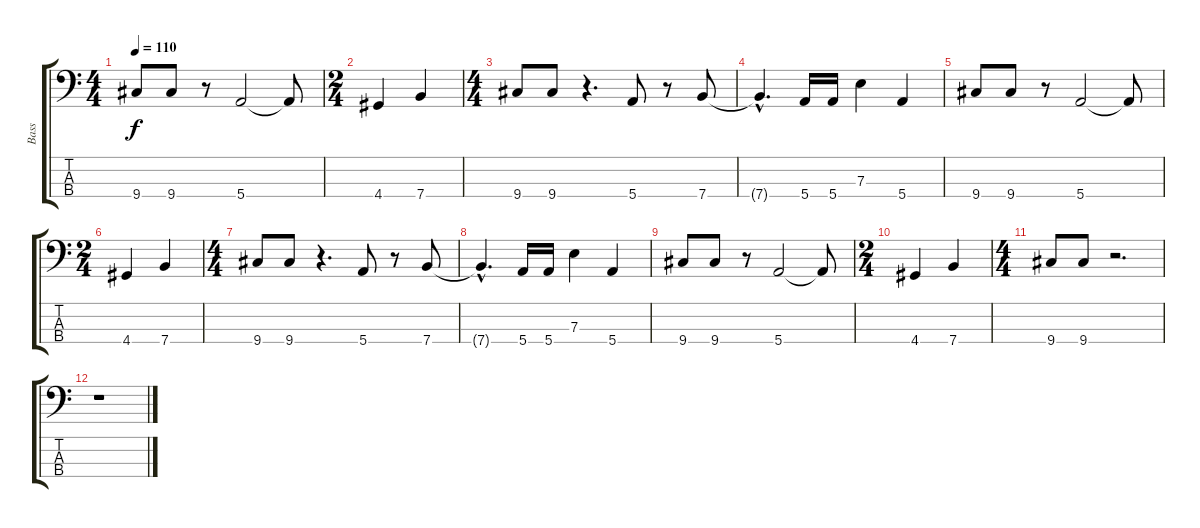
\track ("Bass" "Bass") {instrument electricbassfinger}
\staff {score tabs}
\tuning (G2 D2 A1 E1) {hide}
\ts (4 4)
\tempo 110
\clef f4
\ks c
9.4.8{dy f} 9.4.8 r.8 5.4.2 5.4{t}.8 |
\ts (2 4)
4.4.4 7.4.4 |
\ts (4 4)
9.4.8 9.4.8 r.4{d} 5.4.8 r.8 7.4.8 |
7.4{hac t}.4{d} 5.4.16 5.4.16 7.3.4 5.4.4 |
9.4.8 9.4.8 r.8 5.4.2 5.4{t}.8 |
\ts (2 4)
4.4.4 7.4.4 |
\ts (4 4)
9.4.8 9.4.8 r.4{d} 5.4.8 r.8 7.4.8 |
7.4{hac t}.4{d} 5.4.16 5.4.16 7.3.4 5.4.4 |
9.4.8 9.4.8 r.8 5.4.2 5.4{t}.8 |
\ts (2 4)
4.4.4 7.4.4 |
\ts (4 4)
9.4.8 9.4.8 r.2{d} |
r.1
